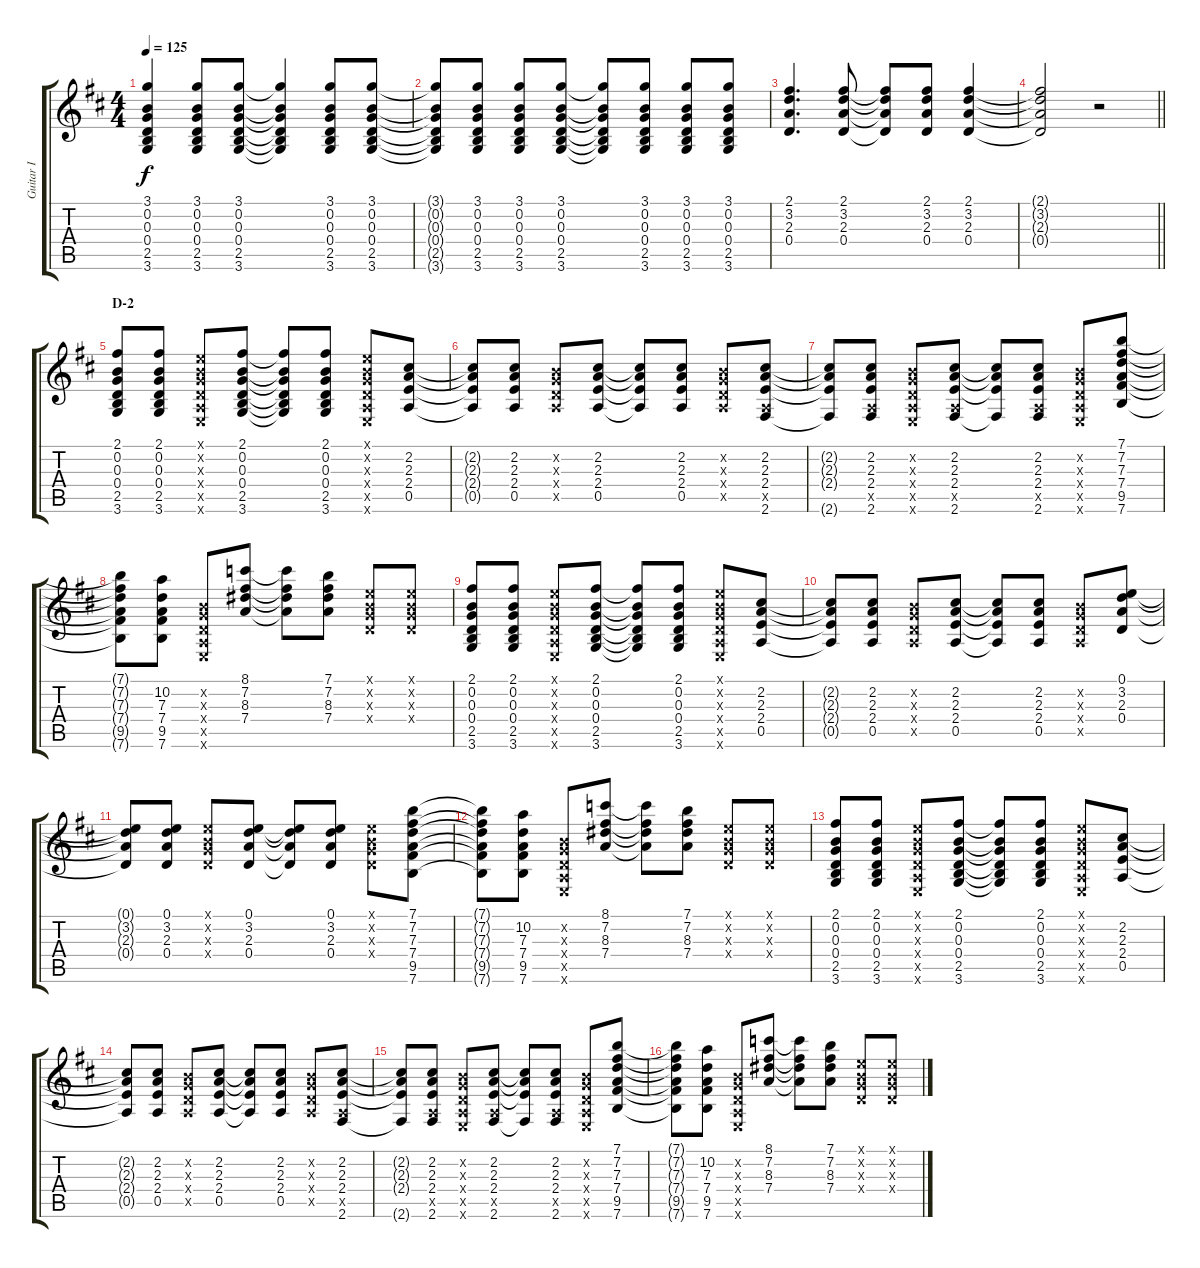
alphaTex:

\track ("Guitar I" "Guitar I") {instrument acousticguitarsteel}
\staff {score tabs}
\tuning (E4 B3 G3 D3 A2 E2) {hide}
\ts (4 4)
\tempo 125
\clef g2
\ks d
(3.1 0.2 0.3 0.4 2.5 3.6).4{dy f} (3.1 0.2 0.3 0.4 2.5 3.6).8 (3.1 0.2 0.3 0.4 2.5 3.6).8 (3.1{t} 0.2{t} 0.3{t} 0.4{t} 2.5{t} 3.6{t}).4 (3.1 0.2 0.3 0.4 2.5 3.6).8 (3.1 0.2 0.3 0.4 2.5 3.6).8 |
(3.1{t} 0.2{t} 0.3{t} 0.4{t} 2.5{t} 3.6{t}).8 (3.1 0.2 0.3 0.4 2.5 3.6).8 (3.1 0.2 0.3 0.4 2.5 3.6).8 (3.1 0.2 0.3 0.4 2.5 3.6).8 (3.1{t} 0.2{t} 0.3{t} 0.4{t} 2.5{t} 3.6{t}).8 (3.1 0.2 0.3 0.4 2.5 3.6).8 (3.1 0.2 0.3 0.4 2.5 3.6).8 (3.1 0.2 0.3 0.4 2.5 3.6).8 |
(2.1 3.2 2.3 0.4).4{d} (2.1 3.2 2.3 0.4).8 (2.1{t} 3.2{t} 2.3{t} 0.4{t}).8 (2.1 3.2 2.3 0.4).8 (2.1 3.2 2.3 0.4).4 |
\barLineRight lightlight
(2.1{t} 3.2{t} 2.3{t} 0.4{t}).2 r.2 |
\section ("" "D-2")
(2.1 0.2 0.3 0.4 2.5 3.6).8 (2.1 0.2 0.3 0.4 2.5 3.6).8 (0.1{x} 0.2{x} 0.3{x} 0.4{x} 0.5{x} 0.6{x}).8 (2.1 0.2 0.3 0.4 2.5 3.6).8 (2.1{t} 0.2{t} 0.3{t} 0.4{t} 2.5{t} 3.6{t}).8 (2.1 0.2 0.3 0.4 2.5 3.6).8 (0.1{x} 0.2{x} 0.3{x} 0.4{x} 0.5{x} 0.6{x}).8 (2.2 2.3 2.4 0.5).8 |
(2.2{t} 2.3{t} 2.4{t} 0.5{t}).8 (2.2 2.3 2.4 0.5).8 (0.2{x} 0.3{x} 0.4{x} 0.5{x}).8 (2.2 2.3 2.4 0.5).8 (2.2{t} 2.3{t} 2.4{t} 0.5{t}).8 (2.2 2.3 2.4 0.5).8 (0.2{x} 0.3{x} 0.4{x} 0.5{x}).8 (2.2 2.3 2.4 0.5{x} 2.6).8 |
(2.2{t} 2.3{t} 2.4{t} 2.6{t}).8 (2.2 2.3 2.4 0.5{x} 2.6).8 (0.2{x} 0.3{x} 0.4{x} 0.5{x} 0.6{x}).8 (2.2 2.3 2.4 0.5{x} 2.6).8 (2.2{t} 2.3{t} 2.4{t} 2.6{t}).8 (2.2 2.3 2.4 0.5{x} 2.6).8 (0.2{x} 0.3{x} 0.4{x} 0.5{x} 0.6{x}).8 (7.1 7.2 7.3 7.4 9.5 7.6).8 |
(7.1{t} 7.2{t} 7.3{t} 7.4{t} 9.5{t} 7.6{t}).8 (10.2 7.3 7.4 9.5 7.6).8 (0.2{x} 0.3{x} 0.4{x} 0.5{x} 0.6{x}).8 (8.1 7.2 8.3 7.4).8 (8.1{t} 7.2{t} 8.3{t} 7.4{t}).8 (7.1 7.2 8.3 7.4).8 (0.1{x} 0.2{x} 0.3{x} 0.4{x}).8 (0.1{x} 0.2{x} 0.3{x} 0.4{x}).8 |
(2.1 0.2 0.3 0.4 2.5 3.6).8 (2.1 0.2 0.3 0.4 2.5 3.6).8 (0.1{x} 0.2{x} 0.3{x} 0.4{x} 0.5{x} 0.6{x}).8 (2.1 0.2 0.3 0.4 2.5 3.6).8 (2.1{t} 0.2{t} 0.3{t} 0.4{t} 2.5{t} 3.6{t}).8 (2.1 0.2 0.3 0.4 2.5 3.6).8 (0.1{x} 0.2{x} 0.3{x} 0.4{x} 0.5{x} 0.6{x}).8 (2.2 2.3 2.4 0.5).8 |
(2.2{t} 2.3{t} 2.4{t} 0.5{t}).8 (2.2 2.3 2.4 0.5).8 (0.2{x} 0.3{x} 0.4{x} 0.5{x}).8 (2.2 2.3 2.4 0.5).8 (2.2{t} 2.3{t} 2.4{t} 0.5{t}).8 (2.2 2.3 2.4 0.5).8 (0.2{x} 0.3{x} 0.4{x} 0.5{x}).8 (0.1 3.2 2.3 0.4).8 |
(0.1{t} 3.2{t} 2.3{t} 0.4{t}).8 (0.1 3.2 2.3 0.4).8 (0.1{x} 0.2{x} 0.3{x} 0.4{x}).8 (0.1 3.2 2.3 0.4).8 (0.1{t} 3.2{t} 2.3{t} 0.4{t}).8 (0.1 3.2 2.3 0.4).8 (0.1{x} 0.2{x} 0.3{x} 0.4{x}).8 (7.1 7.2 7.3 7.4 9.5 7.6).8 |
(7.1{t} 7.2{t} 7.3{t} 7.4{t} 9.5{t} 7.6{t}).8 (10.2 7.3 7.4 9.5 7.6).8 (0.2{x} 0.3{x} 0.4{x} 0.5{x} 0.6{x}).8 (8.1 7.2 8.3 7.4).8 (8.1{t} 7.2{t} 8.3{t} 7.4{t}).8 (7.1 7.2 8.3 7.4).8 (0.1{x} 0.2{x} 0.3{x} 0.4{x}).8 (0.1{x} 0.2{x} 0.3{x} 0.4{x}).8 |
(2.1 0.2 0.3 0.4 2.5 3.6).8 (2.1 0.2 0.3 0.4 2.5 3.6).8 (0.1{x} 0.2{x} 0.3{x} 0.4{x} 0.5{x} 0.6{x}).8 (2.1 0.2 0.3 0.4 2.5 3.6).8 (2.1{t} 0.2{t} 0.3{t} 0.4{t} 2.5{t} 3.6{t}).8 (2.1 0.2 0.3 0.4 2.5 3.6).8 (0.1{x} 0.2{x} 0.3{x} 0.4{x} 0.5{x} 0.6{x}).8 (2.2 2.3 2.4 0.5).8 |
(2.2{t} 2.3{t} 2.4{t} 0.5{t}).8 (2.2 2.3 2.4 0.5).8 (0.2{x} 0.3{x} 0.4{x} 0.5{x}).8 (2.2 2.3 2.4 0.5).8 (2.2{t} 2.3{t} 2.4{t} 0.5{t}).8 (2.2 2.3 2.4 0.5).8 (0.2{x} 0.3{x} 0.4{x} 0.5{x}).8 (2.2 2.3 2.4 0.5{x} 2.6).8 |
(2.2{t} 2.3{t} 2.4{t} 2.6{t}).8 (2.2 2.3 2.4 0.5{x} 2.6).8 (0.2{x} 0.3{x} 0.4{x} 0.5{x} 0.6{x}).8 (2.2 2.3 2.4 0.5{x} 2.6).8 (2.2{t} 2.3{t} 2.4{t} 2.6{t}).8 (2.2 2.3 2.4 0.5{x} 2.6).8 (0.2{x} 0.3{x} 0.4{x} 0.5{x} 0.6{x}).8 (7.1 7.2 7.3 7.4 9.5 7.6).8 |
(7.1{t} 7.2{t} 7.3{t} 7.4{t} 9.5{t} 7.6{t}).8 (10.2 7.3 7.4 9.5 7.6).8 (0.2{x} 0.3{x} 0.4{x} 0.5{x} 0.6{x}).8 (8.1 7.2 8.3 7.4).8 (8.1{t} 7.2{t} 8.3{t} 7.4{t}).8 (7.1 7.2 8.3 7.4).8 (0.1{x} 0.2{x} 0.3{x} 0.4{x}).8 (0.1{x} 0.2{x} 0.3{x} 0.4{x}).8
